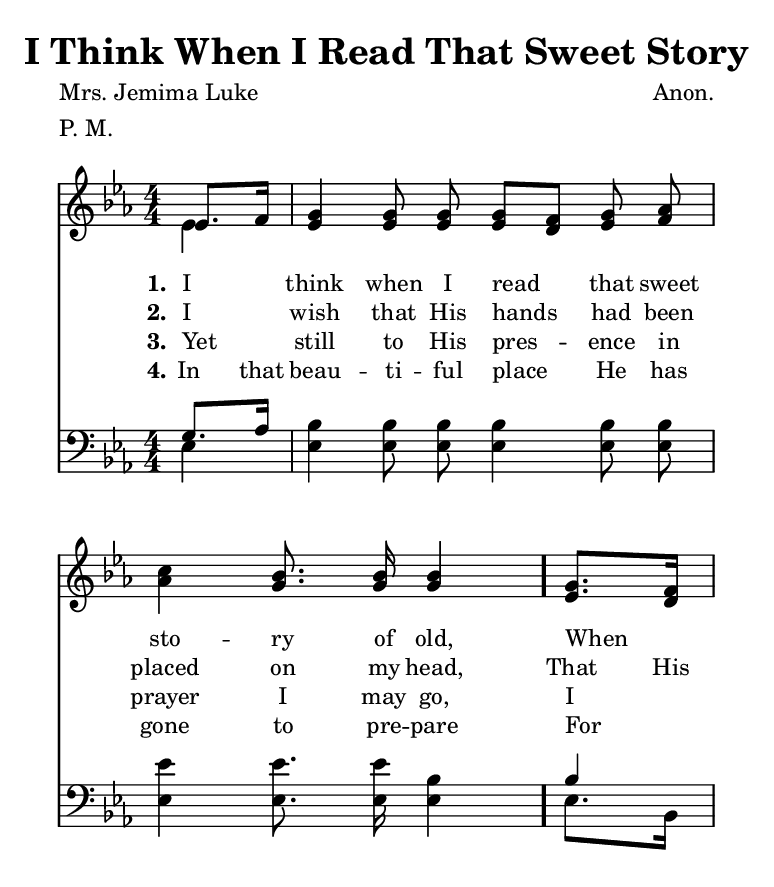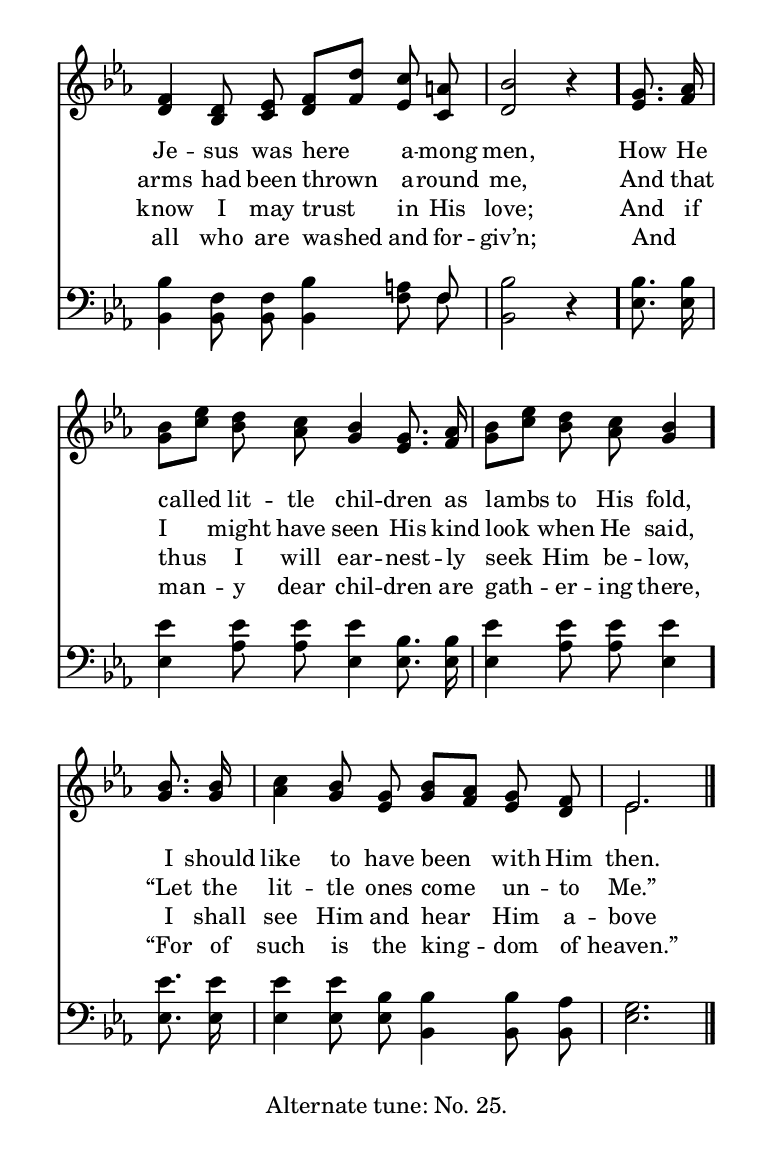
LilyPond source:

\include "common/global.ily"
\paper {
  \include "common/paper.ily"
  ragged-bottom = ##t
}

\header{
  %children
  hymnnumber = "309"
  title = "I Think When I Read That Sweet Story"
  tunename = "Sweet Story"
  meter = "P. M."
  poet = "Mrs. Jemima Luke"
  composer = "Anon."
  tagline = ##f
}

global = {
  \include "common/overrides.ily"
  \override Staff.TimeSignature.style = #'numbered
  \time 4/4
  \override Score.MetronomeMark.transparent = ##t % hide all fermata changes too
  \tempo 4=80
  \key ees \major
  \partial 4
  \autoBeamOff
}

notesSoprano = {
\global
\relative c' {

  ees8.[ f16] | g4 g8 g g[ f] g aes | c4 bes8. bes16 bes4
  g8.[ f16] | f4 d8 ees f[ d'] c a | bes2 r4
  g8. aes16 | bes8[ ees] d c bes4 g8. aes16 | bes8[ ees] d c bes4
  bes8. bes16 | c4 bes8 g bes[ aes] g f | ees2.

  \bar "|."

}
}

notesAlto = {
\global
\relative e' {

  ees4 | ees ees8 ees ees[ d] ees f | aes4 g8. g16 g4
  ees8.[ d16] | d4 bes8 c d8[ f] ees c | d2 r4
  ees8. f16 | g8[ c] bes aes g4 ees8. f16 | g8[ c] bes aes g4
  g8. g16 | aes4 g8 ees g[ f] ees d | ees2.

}
}

notesTenor = {
\global
\relative a {

  g8.[ aes16] | bes4 bes8 bes bes4 bes8 bes | ees4 ees8. ees16 bes4
  bes4 | bes f8 f bes4 a8 f | bes2 r4
  bes8. bes16 | ees4 ees8 ees ees4 bes8. bes16 | ees4 ees8 ees ees4
  ees8. ees16 | ees4 ees8 bes bes4 bes8 aes | g2.

}
}

notesBass = {
\global
\relative f {

  ees4 | ees ees8 ees ees4 ees8 ees | ees4 ees8. ees16 ees4
  ees8.[ bes16] | bes4 bes8 bes bes4 f'8 f | bes,2 r4
  ees8. ees16 | ees4 aes8 aes ees4 ees8. ees16 | ees4 aes8 aes ees4
  ees8. ees16 | ees4 ees8 ees bes4 bes8 bes | ees2.

}
}

wordsA = \lyricmode {
\set stanza = "1."

I think when I read that sweet sto -- ry of old, \bar "."
When Je -- sus was here a -- mong men, \bar "."
How He called lit -- tle chil -- dren as lambs to His fold, \bar "."
I should like to have been with Him then. \bar "."

}

wordsB = \lyricmode {
\set stanza = "2."

I wish that His hands had been placed on my head,
\mon That His \moff arms had been thrown a -- round me,
And that I might have seen His kind look when He said,
“Let the lit -- tle ones come un -- to Me.”

}

wordsC = \lyricmode {
\set stanza = "3."

Yet still to His pres -- ence in prayer I may go,
I know I may trust in His love;
And if thus I will ear -- nest -- ly seek Him be -- low,
I shall see Him and hear Him a -- bove

}

wordsD = \lyricmode {
\set stanza = "4."

\mon In that \moff beau -- ti -- ful place He has gone to pre -- pare
For all who are washed and for -- giv’n;
And _ man -- y dear chil -- dren are gath -- er -- ing there,
“For of such is the king -- dom of heaven.”

}

\score {
  \context ChoirStaff <<
    \context Staff = upper <<
      \set Staff.autoBeaming = ##f
      \set ChoirStaff.systemStartDelimiter = #'SystemStartBar
      \set ChoirStaff.printPartCombineTexts = ##f
      \partcombine #'(2 . 11) \notesSoprano \notesAlto
      \context NullVoice = sopranos { \voiceOne << \notesSoprano >> }
      \context Lyrics = one   \lyricsto sopranos \wordsA
      \context Lyrics = two   \lyricsto sopranos \wordsB
      \context Lyrics = three \lyricsto sopranos \wordsC
      \context Lyrics = four  \lyricsto sopranos \wordsD
    >>
    \context Staff = men <<
      \set Staff.autoBeaming = ##f
      \clef bass
      \set ChoirStaff.printPartCombineTexts = ##f
      \partcombine #'(2 . 11) \notesTenor \notesBass
    >>
  >>
  \layout {
    \include "common/layout.ily"
  }
  #(cond ((ly:get-option 'eog-midi-permitted) #{ \midi{
    \include "common/midi.ily"
  } #}))
}

\noPageBreak \markup { \vspace #2 \fill-line { \raise #2 \line { Alternate tune: No. 25. } } }

\version "2.19.49"  % necessary for upgrading to future LilyPond versions.

% vi:set et ts=2 sw=2 ai nocindent syntax=lilypond:
